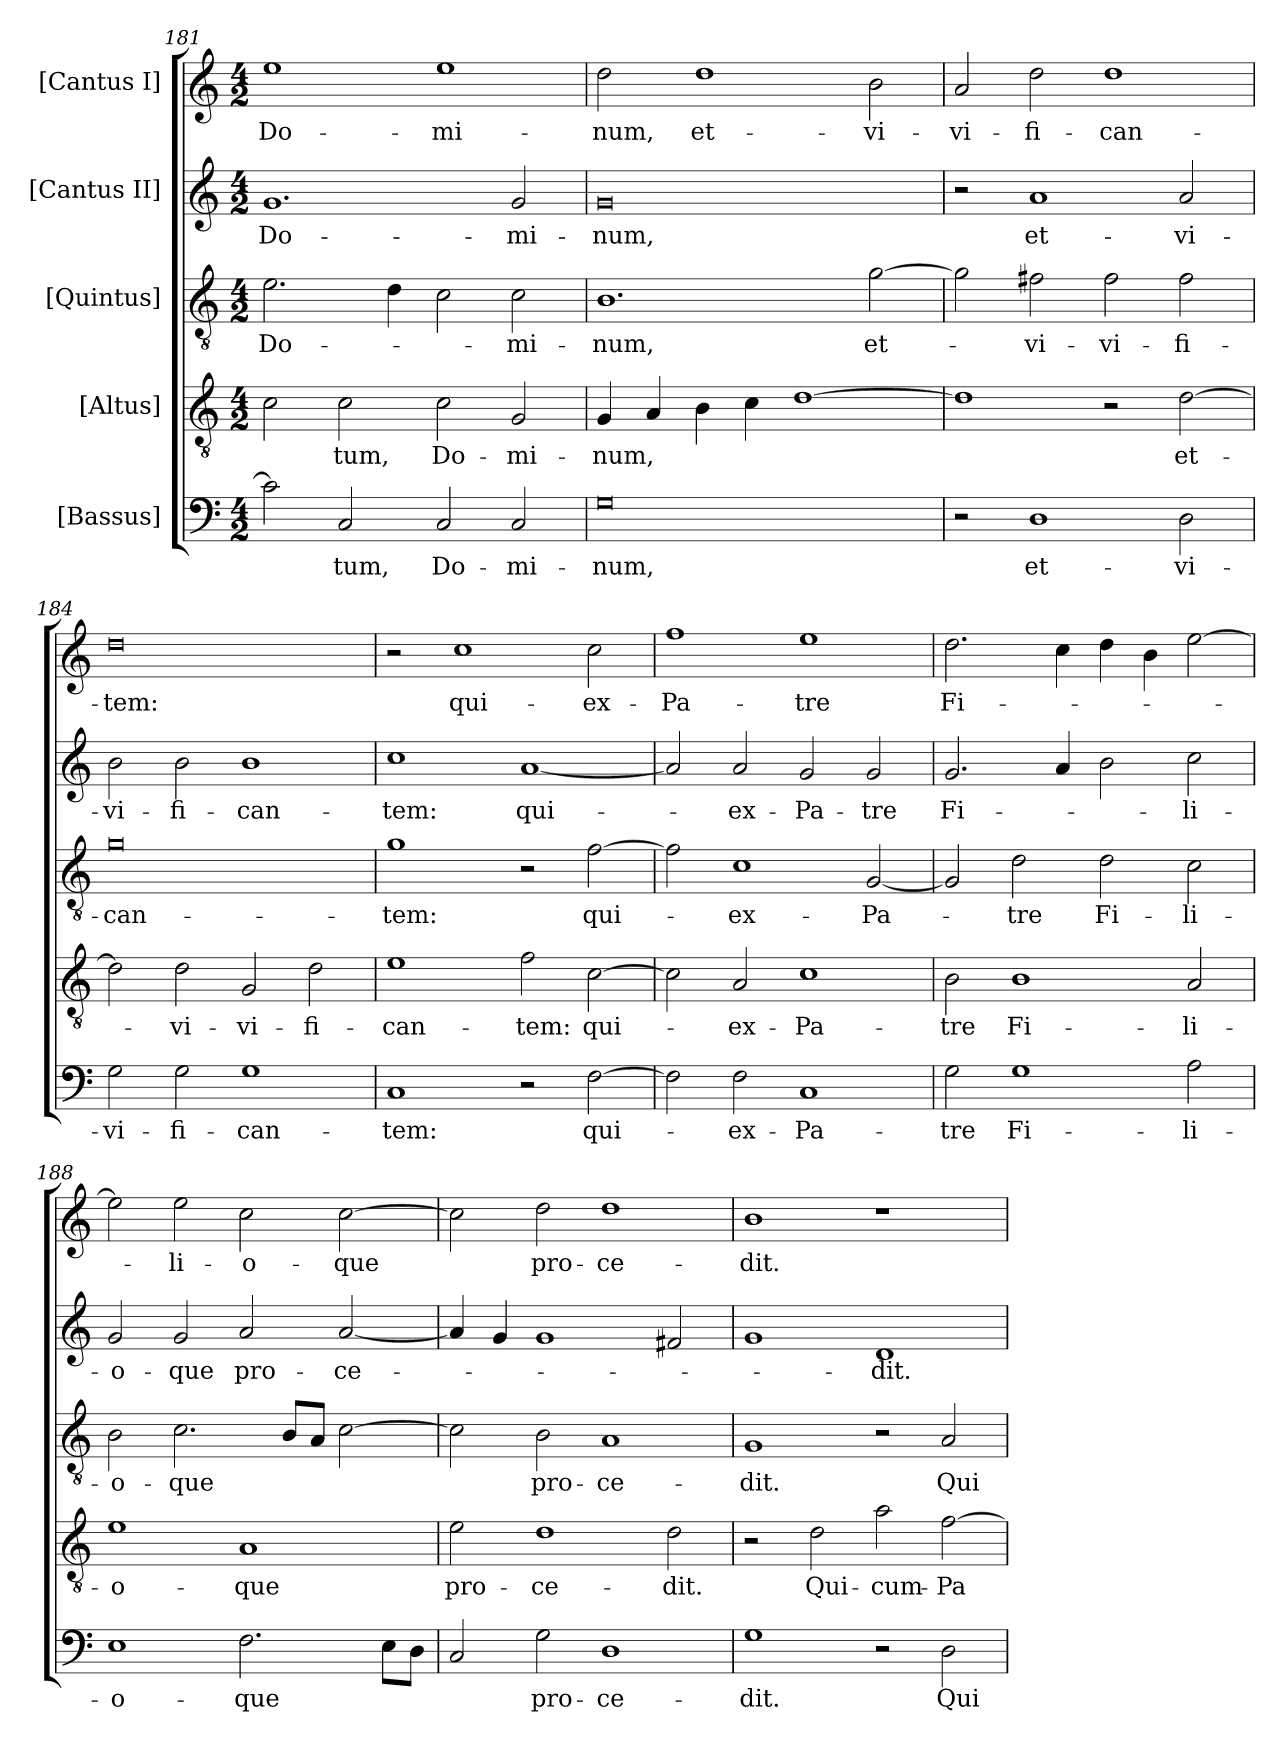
**kern	**text	**kern	**text	**kern	**text	**kern	**text	**kern	**text
*part5	*part5	*part4	*part4	*part3	*part3	*part2	*part2	*part1	*part1
*staff5	*staff5	*staff4	*staff4	*staff3	*staff3	*staff2	*staff2	*staff1	*staff1
*I"[Bassus]	*	*I"[Altus]	*	*I"[Quintus]	*	*I"[Cantus II]	*	*I"[Cantus I]	*
*clefF4	*	*clefGv2	*	*clefGv2	*	*clefG2	*	*clefG2	*
*k[]	*	*k[]	*	*k[]	*	*k[]	*	*k[]	*
*M4/2	*	*M4/2	*	*M4/2	*	*M4/2	*	*M4/2	*
=181	=181	=181	=181	=181	=181	=181	=181	=181	=181
2c\]	.	2c\	.	2.e\	Do-	1.g/	Do-	1ee\	Do-
2C/	-tum,	2c\	-tum,	.	.	.	.	.	.
.	.	.	.	4d\	.	.	.	.	.
2C/	Do-	2c\	Do-	2c\	.	.	.	1ee\	-mi-
2C/	-mi-	2G/	-mi-	2c\	-mi-	2g/	-mi-	.	.
=182	=182	=182	=182	=182	=182	=182	=182	=182	=182
0G\	-num,	4G/	-num,	1.B\	-num,	0g/	-num,	2dd\	-num,
.	.	4A/	.	.	.	.	.	.	.
.	.	4B\	.	.	.	.	.	1dd\	et-
.	.	4c\	.	.	.	.	.	.	.
.	.	[1d\	.	.	.	.	.	.	.
.	.	.	.	[2g\	et-	.	.	2b\	vi-
=183	=183	=183	=183	=183	=183	=183	=183	=183	=183
2r	.	1d\]	.	2g\]	.	2r	.	2a/	-vi-
1D\	et-	.	.	2f#X\	vi-	1a/	et-	2dd\	-fi-
.	.	2r	.	2f#\	-vi-	.	.	1dd\	-can-
2D\	vi-	[2d\	et-	2f#\	-fi-	2a/	vi-	.	.
=184	=184	=184	=184	=184	=184	=184	=184	=184	=184
2G\	-vi-	2d\]	.	0g\	-can-	2b\	-vi-	0dd\	-tem:
2G\	-fi-	2d\	vi-	.	.	2b\	-fi-	.	.
1G\	-can-	2G/	-vi-	.	.	1b\	-can-	.	.
.	.	2d\	-fi-	.	.	.	.	.	.
=185	=185	=185	=185	=185	=185	=185	=185	=185	=185
1C/	-tem:	1e\	-can-	1g\	-tem:	1cc\	-tem:	2r	.
.	.	.	.	.	.	.	.	1cc\	qui-
2r	.	2f\	-tem:	2r	.	[1a/	qui-	.	.
[2F\	qui-	[2c\	qui-	[2f\	qui-	.	.	2cc\	ex-
=186	=186	=186	=186	=186	=186	=186	=186	=186	=186
2F\]	.	2c\]	.	2f\]	.	2a/]	.	1ff\	Pa-
2F\	ex-	2A/	ex-	1c\	ex-	2a/	ex-	.	.
1C/	Pa-	1c\	Pa-	.	.	2g/	Pa-	1ee\	-tre
.	.	.	.	[2G/	Pa-	2g/	-tre	.	.
=187	=187	=187	=187	=187	=187	=187	=187	=187	=187
2G\	-tre	2B\	-tre	2G/]	.	2.g/	Fi-	2.dd\	Fi-
1G\	Fi-	1B\	Fi-	2d\	-tre	.	.	.	.
.	.	.	.	.	.	4a/	.	4cc\	.
.	.	.	.	2d\	Fi-	2b\	.	4dd\	.
.	.	.	.	.	.	.	.	4b\	.
2A\	-li-	2A/	-li-	2c\	-li-	2cc\	-li-	[2ee\	.
=188	=188	=188	=188	=188	=188	=188	=188	=188	=188
1E\	-o-	1e\	-o-	2B\	-o-	2g/	-o-	2ee\]	.
.	.	.	.	2.c\	-que	2g/	-que	2ee\	-li-
2.F\	-que	1A/	-que	.	.	2a/	pro-	2cc\	-o-
.	.	.	.	8B/L	.	.	.	.	.
.	.	.	.	8A/J	.	.	.	.	.
.	.	.	.	[2c\	.	[2a/	-ce-	[2cc\	-que
8E\L	.	.	.	.	.	.	.	.	.
8D\J	.	.	.	.	.	.	.	.	.
=189	=189	=189	=189	=189	=189	=189	=189	=189	=189
2C/	.	2e\	pro-	2c\]	.	4a/]	.	2cc\]	.
.	.	.	.	.	.	4g/	.	.	.
2G\	pro-	1d\	-ce-	2B\	pro-	1g/	.	2dd\	pro-
1D\	-ce-	.	.	1A/	-ce-	.	.	1dd\	-ce-
.	.	2d\	-dit.	.	.	2f#X/	.	.	.
=190	=190	=190	=190	=190	=190	=190	=190	=190	=190
1G\	-dit.	2r	.	1G/	-dit.	1g/	.	1b\	-dit.
.	.	2d\	Qui-	.	.	.	.	.	.
2r	.	2a\	cum-	2r	.	1d/	-dit.	1r	.
2D\	Qui-	[2f\	Pa-	2A/	Qui-	.	.	.	.
=	=	=	=	=	=	=	=	=	=
*-	*-	*-	*-	*-	*-	*-	*-	*-	*-
